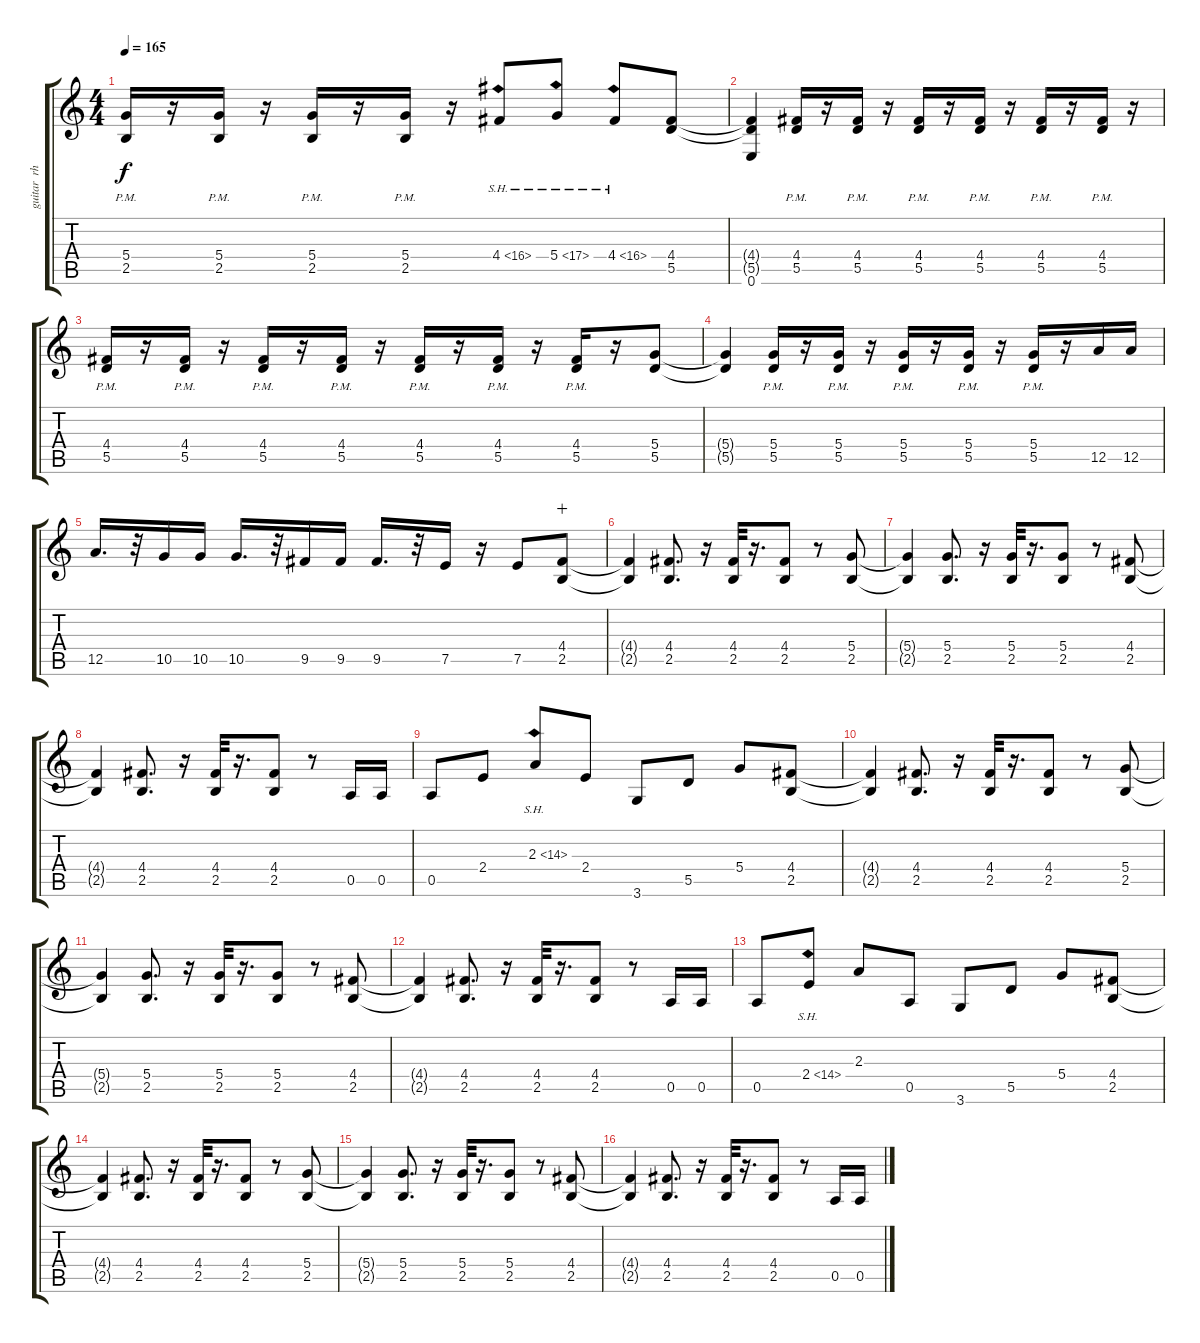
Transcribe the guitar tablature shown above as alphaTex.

\track ("guitar  rhythm  left" "guitar  rh") {instrument distortionguitar}
\staff {score tabs}
\tuning (E4 B3 G3 D3 A2 E2) {hide}
\ts (4 4)
\tempo 165
\clef g2
\ks c
(5.4 2.5{pm}).16{dy f} r.16 (5.4 2.5{pm}).16 r.16 (5.4 2.5{pm}).16 r.16 (5.4 2.5{pm}).16 r.16 4.4{sh 12}.8 5.4{sh 12}.8 4.4{sh 12}.8 (4.4 5.5).8 |
(4.4{t} 5.5{t} 0.6).4 (4.4 5.5{pm}).16 r.16 (4.4 5.5{pm}).16 r.16 (4.4 5.5{pm}).16 r.16 (4.4 5.5{pm}).16 r.16 (4.4 5.5{pm}).16 r.16 (4.4 5.5{pm}).16 r.16 |
(4.4 5.5{pm}).16 r.16 (4.4 5.5{pm}).16 r.16 (4.4 5.5{pm}).16 r.16 (4.4 5.5{pm}).16 r.16 (4.4 5.5{pm}).16 r.16 (4.4 5.5{pm}).16 r.16 (4.4 5.5{pm}).16 r.16 (5.4 5.5).8 |
(5.4{t} 5.5{t}).4 (5.4 5.5{pm}).16 r.16 (5.4 5.5{pm}).16 r.16 (5.4 5.5{pm}).16 r.16 (5.4 5.5{pm}).16 r.16 (5.4 5.5{pm}).16 r.16 12.5.16 12.5.16 |
12.5.16{d} r.32 10.5.16 10.5.16 10.5.16{d} r.32 9.5.16 9.5.16 9.5.16{d} r.32 7.5.16 r.16 7.5.8 (4.4 2.5).8{wahc} |
(4.4{t} 2.5{t}).4 (4.4 2.5).8{d} r.16 (4.4 2.5).32 r.16{d} (4.4 2.5).8 r.8 (5.4 2.5).8 |
(5.4{t} 2.5{t}).4 (5.4 2.5).8{d} r.16 (5.4 2.5).32 r.16{d} (5.4 2.5).8 r.8 (4.4 2.5).8 |
(4.4{t} 2.5{t}).4 (4.4 2.5).8{d} r.16 (4.4 2.5).32 r.16{d} (4.4 2.5).8 r.8 0.5.16 0.5.16 |
0.5.8 2.4.8 2.3{sh 12}.8 2.4.8 3.6.8 5.5.8 5.4.8 (4.4 2.5).8 |
(4.4{t} 2.5{t}).4 (4.4 2.5).8{d} r.16 (4.4 2.5).32 r.16{d} (4.4 2.5).8 r.8 (5.4 2.5).8 |
(5.4{t} 2.5{t}).4 (5.4 2.5).8{d} r.16 (5.4 2.5).32 r.16{d} (5.4 2.5).8 r.8 (4.4 2.5).8 |
(4.4{t} 2.5{t}).4 (4.4 2.5).8{d} r.16 (4.4 2.5).32 r.16{d} (4.4 2.5).8 r.8 0.5.16 0.5.16 |
0.5.8 2.4{sh 12}.8 2.3.8 0.5.8 3.6.8 5.5.8 5.4.8 (4.4 2.5).8 |
(4.4{t} 2.5{t}).4 (4.4 2.5).8{d} r.16 (4.4 2.5).32 r.16{d} (4.4 2.5).8 r.8 (5.4 2.5).8 |
(5.4{t} 2.5{t}).4 (5.4 2.5).8{d} r.16 (5.4 2.5).32 r.16{d} (5.4 2.5).8 r.8 (4.4 2.5).8 |
(4.4{t} 2.5{t}).4 (4.4 2.5).8{d} r.16 (4.4 2.5).32 r.16{d} (4.4 2.5).8 r.8 0.5.16 0.5.16
